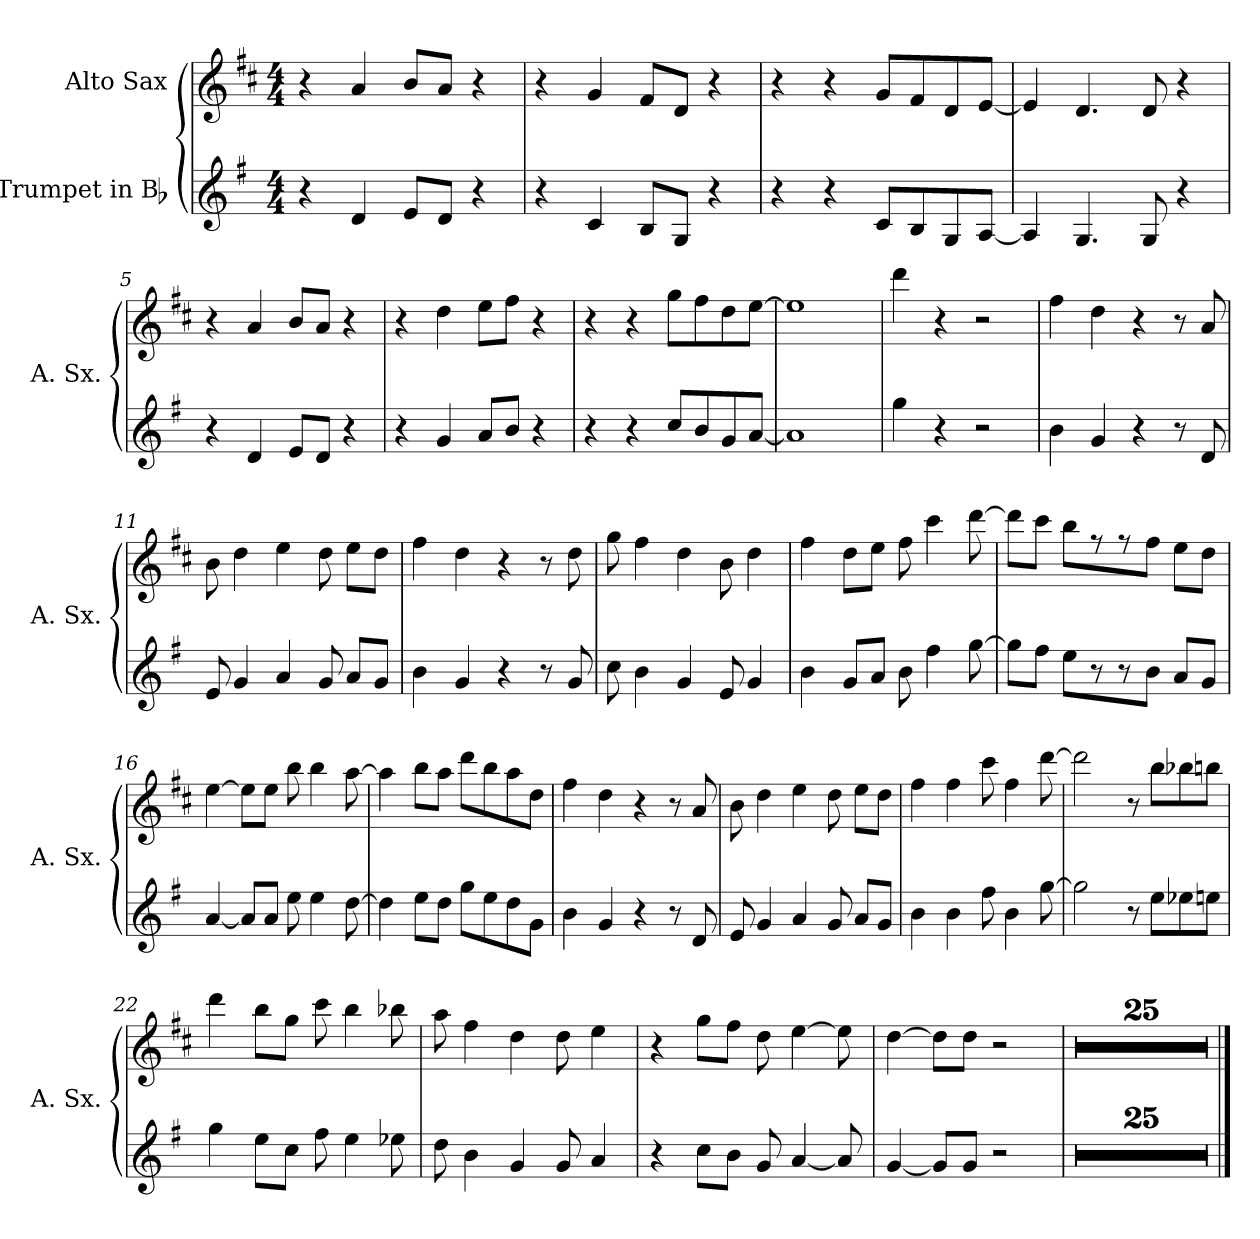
**kern	**kern
*part2	*part1
*staff2	*staff1
*I"Trumpet in Bb	*I"Alto Sax
*	*I'A. Sx.
*clefG2	*clefG2
*ITrd1c2	*ITrd5c9
*k[b-]	*k[b-]
*F:	*F:
*M4/4	*M4/4
=1	=1
4r	4r
4c/	4c/
8d/L	8d/L
8c/J	8c/J
4r	4r
=2	=2
4r	4r
4B-/	4B-/
8A/L	8A/L
8F/J	8F/J
4r	4r
=3	=3
4r	4r
4r	4r
8B-/L	8B-/L
8A/	8A/
8F/	8F/
[8G/J	[8G/J
=4	=4
4G/]	4G/]
4.F/	4.F/
8F/	8F/
4r	4r
!!LO:LB:g=z
=5	=5
4r	4r
4c/	4c/
8d/L	8d/L
8c/J	8c/J
4r	4r
=6	=6
4r	4r
4f/	4f\
8g/L	8g\L
8a/J	8a\J
4r	4r
=7	=7
4r	4r
4r	4r
8b-/L	8b-\L
8a/	8a\
8f/	8f\
[8g/J	[8g\J
=8	=8
1g]	1g]
=9	=9
4ff\	4ff\
4r	4r
2r	2r
!!LO:LB:g=z
=10	=10
4a\	4a\
4f/	4f\
4r	4r
8r	8r
8c/	8c/
=11	=11
8d/	8d\
4f/	4f\
4g/	4g\
8f/	8f\
8g/L	8g\L
8f/J	8f\J
=12	=12
4a\	4a\
4f/	4f\
4r	4r
8r	8r
8f/	8f\
=13	=13
8b-\	8b-\
4a\	4a\
4f/	4f\
8d/	8d\
4f/	4f\
=14	=14
4a\	4a\
8f/L	8f\L
8g/J	8g\J
8a\	8a\
4ee\	4ee\
[8ff\	[8ff\
!!LO:LB:g=z
=15	=15
8ff\L]	8ff\L]
8ee\J	8ee\J
8dd\L	8dd\L
8r	8r
8r	8r
8a\J	8a\J
8g/L	8g\L
8f/J	8f\J
=16	=16
[4g/	[4g\
8g/L]	8g\L]
8g/J	8g\J
8dd\	8dd\
4dd\	4dd\
[8cc\	[8cc\
=17	=17
4cc\]	4cc\]
8dd\L	8dd\L
8cc\J	8cc\J
8ff\L	8ff\L
8dd\	8dd\
8cc\	8cc\
8f\J	8f\J
=18	=18
4a\	4a\
4f/	4f\
4r	4r
8r	8r
8c/	8c/
=19	=19
8d/	8d\
4f/	4f\
4g/	4g\
8f/	8f\
8g/L	8g\L
8f/J	8f\J
!!LO:LB:g=z
=20	=20
4a\	4a\
4a\	4a\
8ee\	8ee\
4a\	4a\
[8ff\	[8ff\
=21	=21
2ff\]	2ff\]
8r	8r
8dd\L	8dd\L
8dd-X\	8dd-X\
8ddn\J	8ddn\J
=22	=22
4ff\	4ff\
8dd\L	8dd\L
8b-\J	8b-\J
8ee\	8ee\
4dd\	4dd\
8dd-X\	8dd-X\
=23	=23
8cc\	8cc\
4a\	4a\
4f/	4f\
8f/	8f\
4g/	4g\
=24	=24
4r	4r
8b-\L	8b-\L
8a\J	8a\J
8f/	8f\
[4g/	[4g\
8g/]	8g\]
!!LO:PB:g=z
=25	=25
[4f/	[4f\
8f/L]	8f\L]
8f/J	8f\J
2r	2r
=26	=26
1r	1r
=27	=27
1r	1r
=28	=28
1r	1r
=29	=29
1r	1r
=30	=30
1r	1r
=31	=31
1r	1r
=32	=32
1r	1r
!!LO:LB:g=z
=33	=33
1r	1r
=34	=34
1r	1r
=35	=35
1r	1r
=36	=36
1r	1r
=37	=37
1r	1r
=38	=38
1r	1r
=39	=39
1r	1r
=40	=40
1r	1r
!!LO:LB:g=z
=41	=41
1r	1r
=42	=42
1r	1r
=43	=43
1r	1r
=44	=44
1r	1r
=45	=45
1r	1r
=46	=46
1r	1r
=47	=47
1r	1r
=48	=48
1r	1r
!!LO:LB:g=z
=49	=49
1r	1r
=50	=50
1r	1r
==	==
*-	*-
